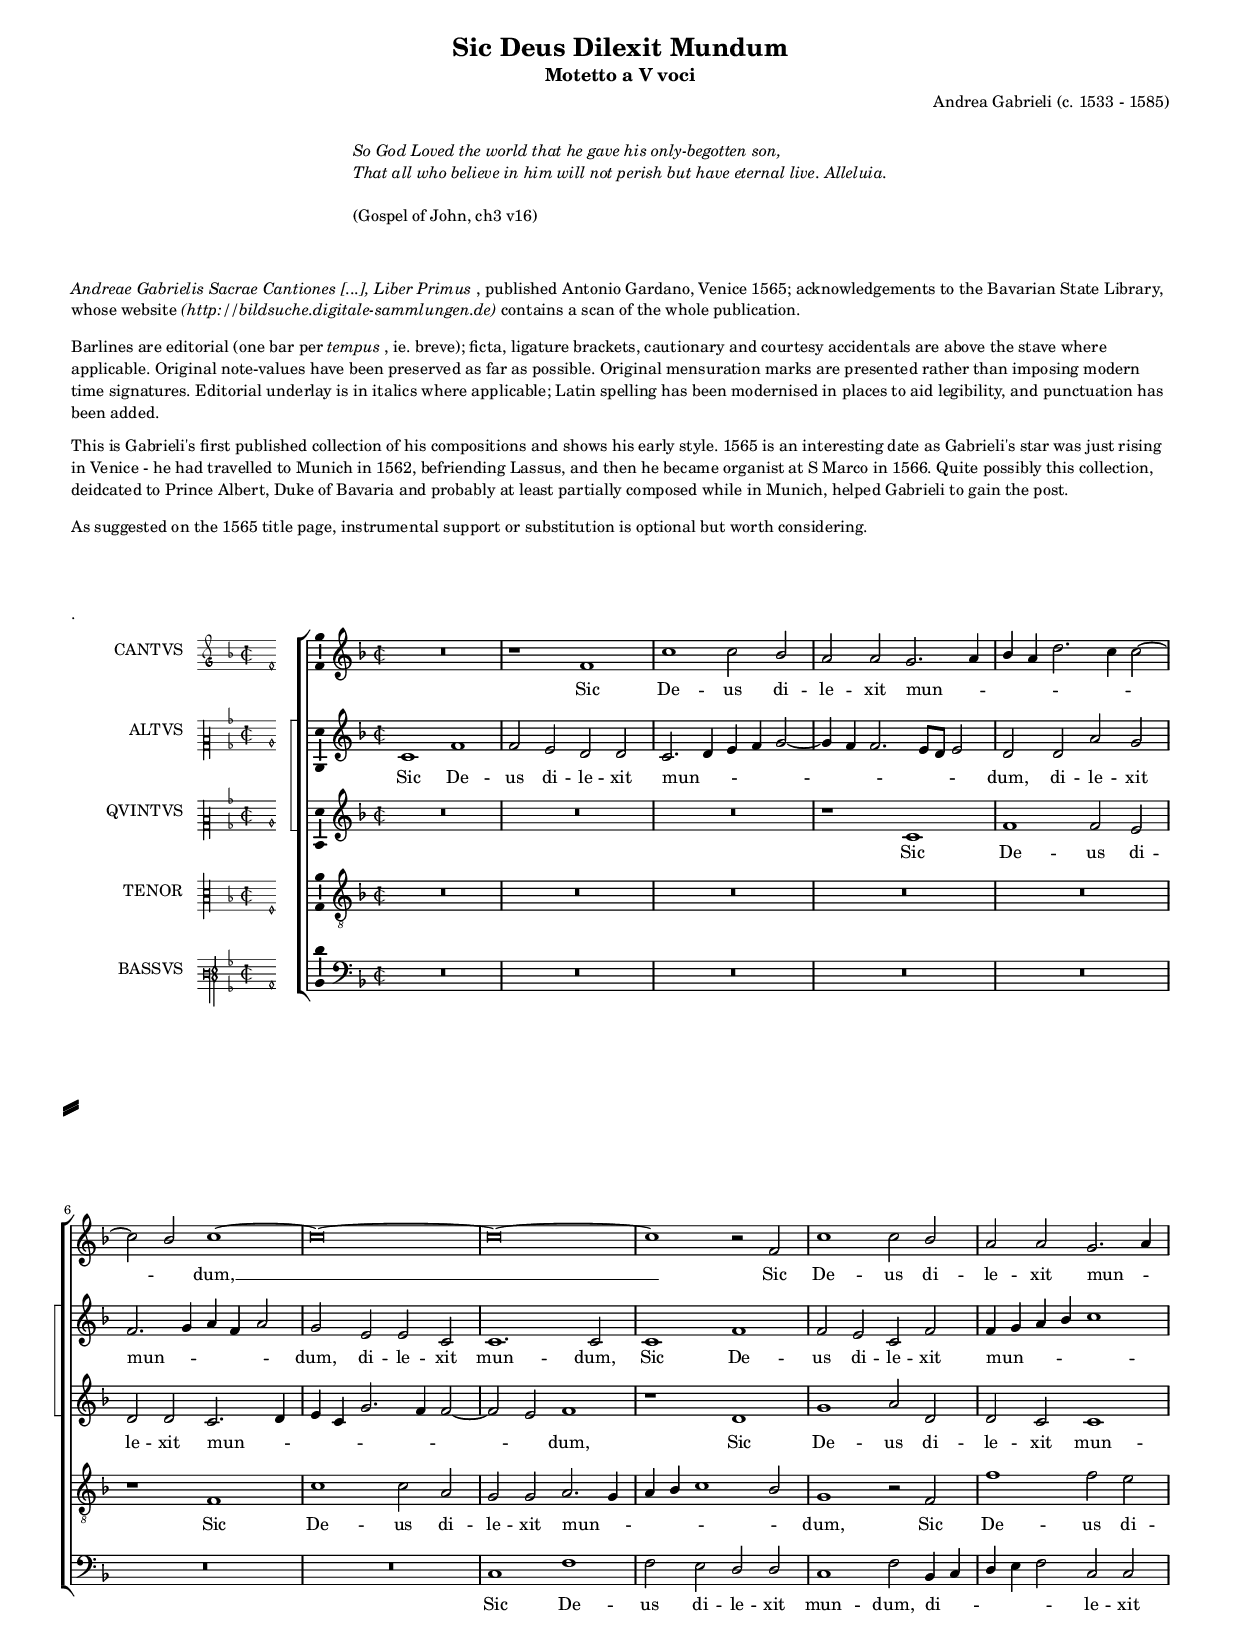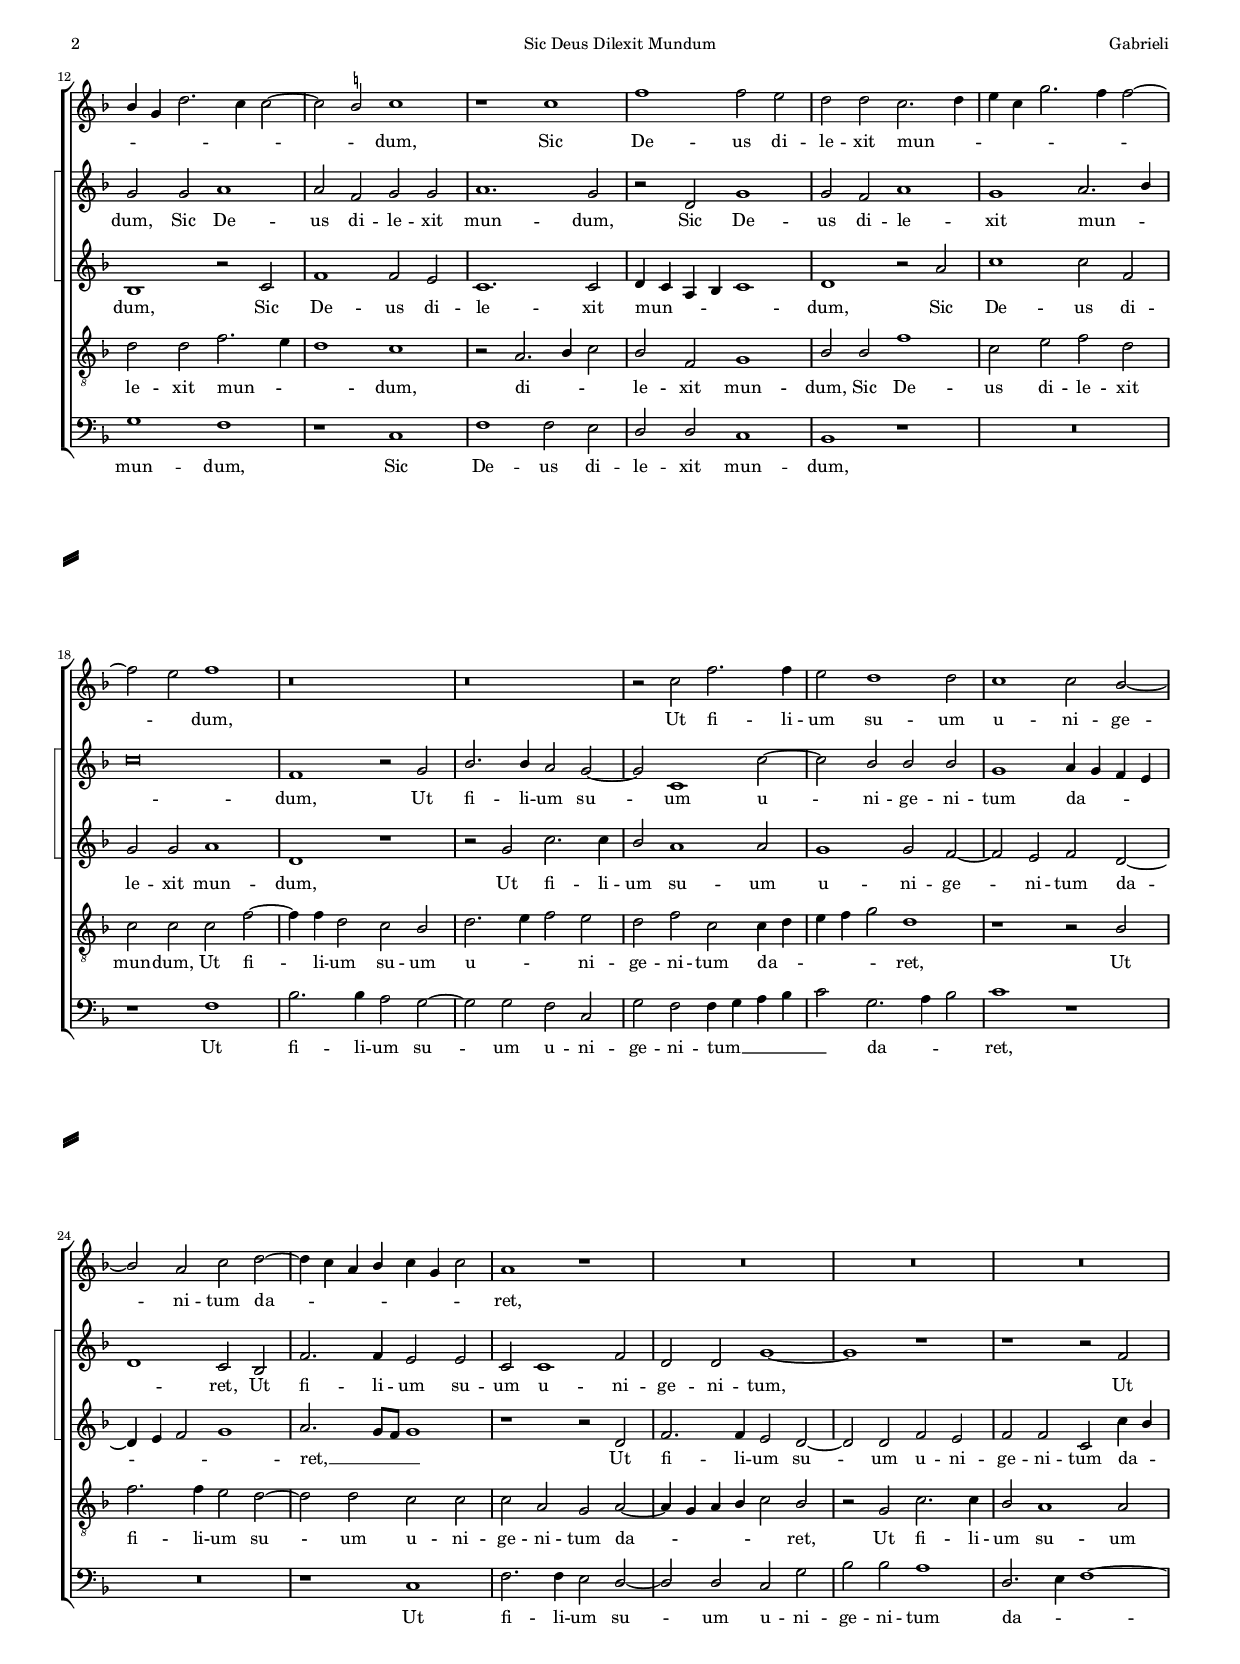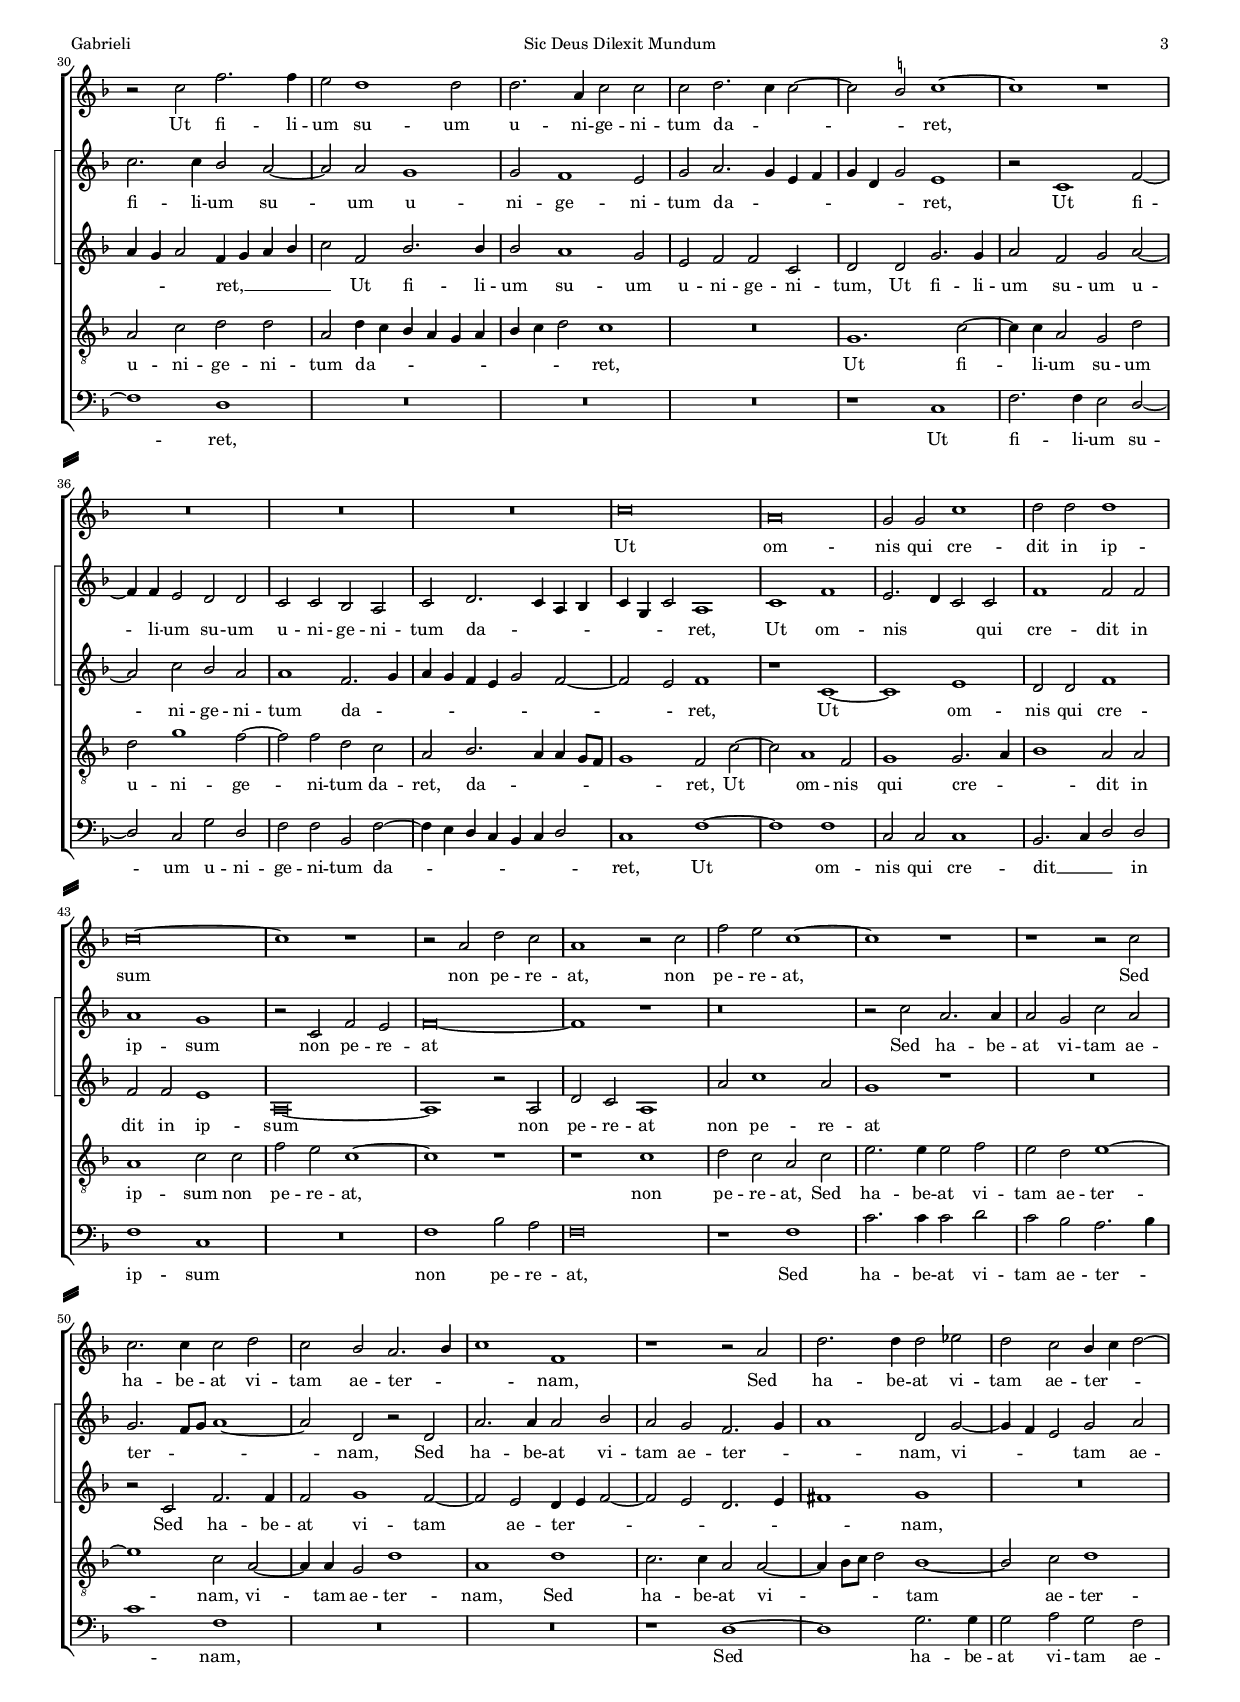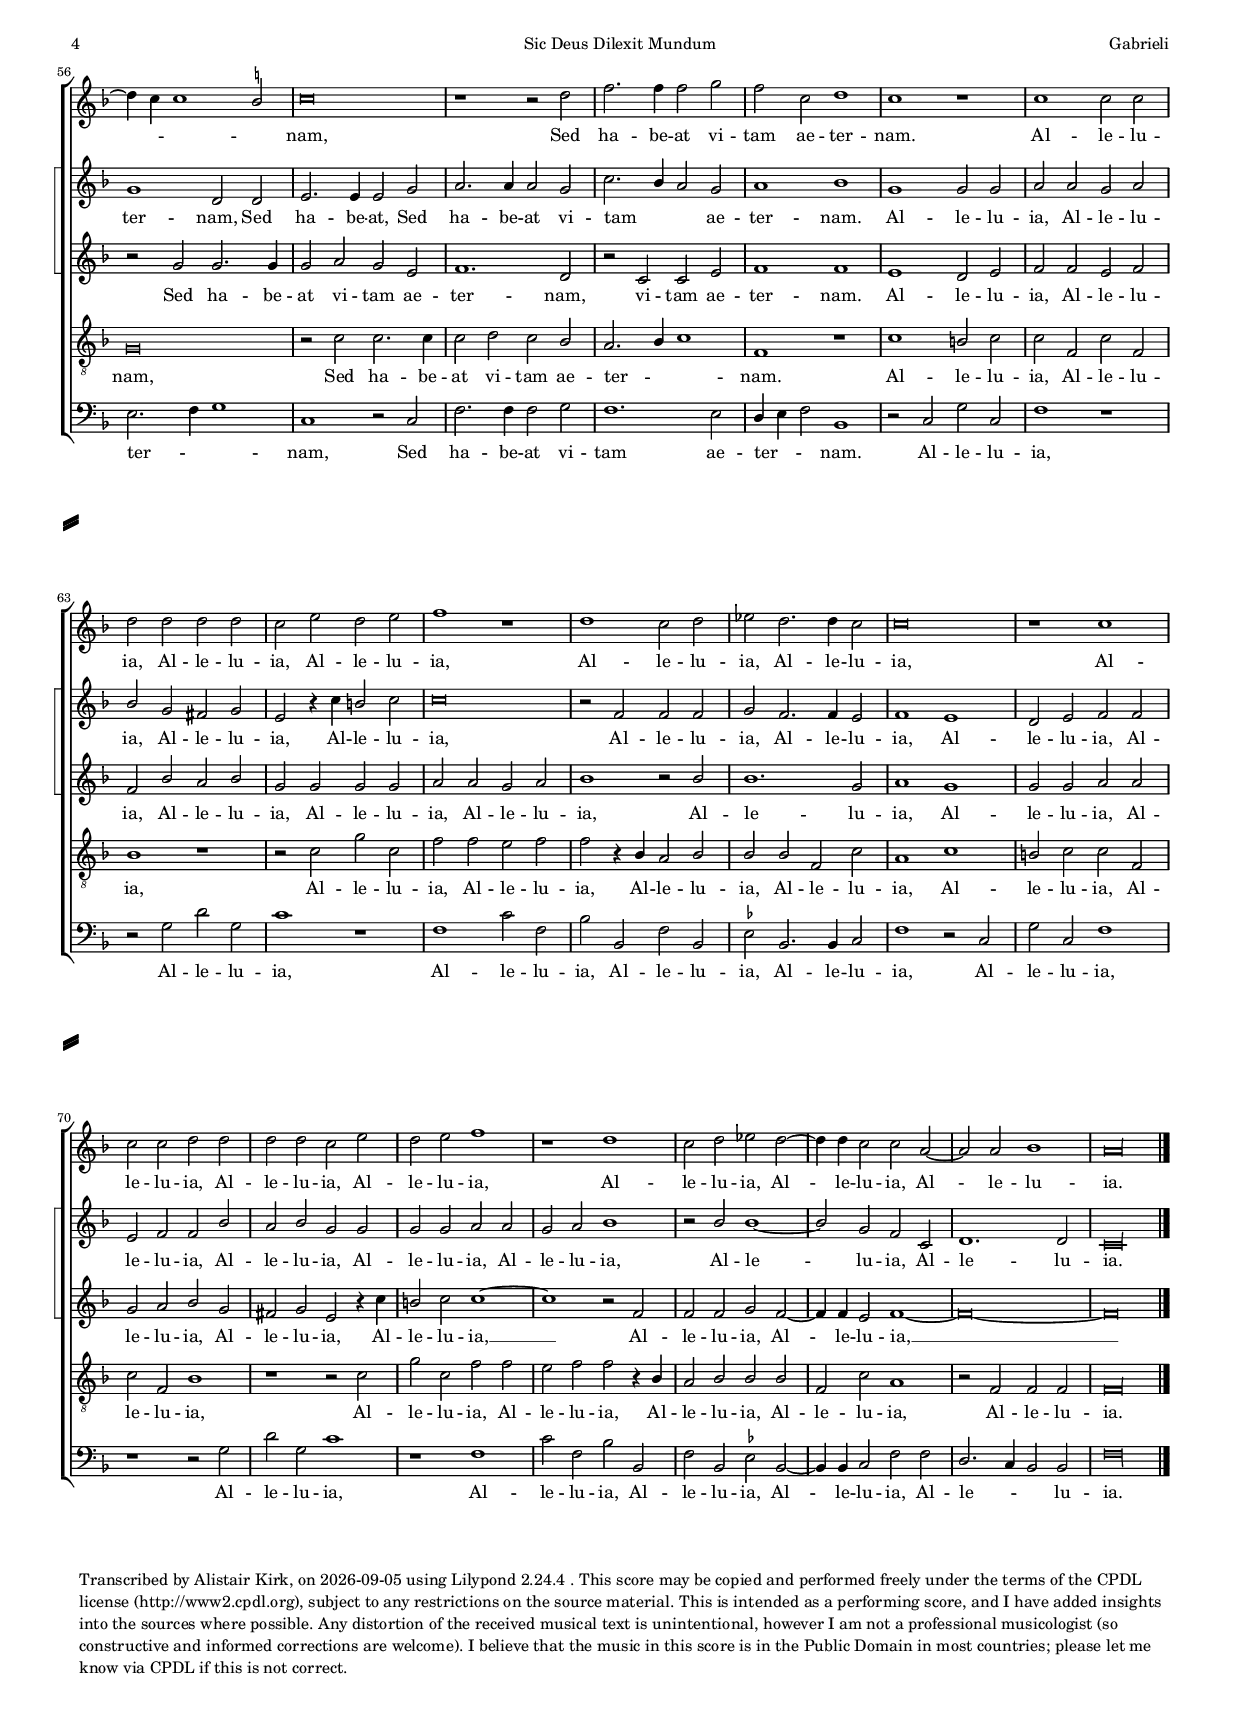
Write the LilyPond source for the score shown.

%
%  Alistair Kirk's Lilypond Template for Polyphonic Music - last revised 2018-09-03.
%
%
%  If you can't be bothered to learn how to use lilypond properly (fair enough) then you can still easily make many 
%  commonly-needed changes to this score - including transposition, clefs, music size, titles etc etc - using my 
%  easy online guide at https://guidallambert.github.io/MusicEditing/EasyLilypondCustomisation.html
%
%  Best edited using Frescobaldi!  Get it from frescobaldi.org - a highly recommended 
%  Lilypond editor.  (I also highly recommend VSCode with its Git integration for version controlling.)
%


%%%%%%%%%%%%%%%%%%
% 1 - Description of this score
%%%%%%%%%%%%%%%%%%

%%% 1A - paper layout
%

#(set-default-paper-size "a4")
#(set-global-staff-size 14)
\paper {
        left-margin   = 12\mm
        right-margin   = 12\mm
        top-margin    = 10\mm
        bottom-margin = 10\mm
}

%%% 1B - titles
%

\header {
	title = "Sic Deus Dilexit Mundum"
	subtitle = "Motetto a V voci"
	% poet = ""
	% subsubtitle = "VIII Vocum"
	% arranger = ""
	composer = "Andrea Gabrieli (c. 1533 - 1585)"
	% opus=""
}

hcomposer = "Gabrieli"
htitle = "Sic Deus Dilexit Mundum"

%%% 1C - Transposition of the whole score.
%
% This works relative to c.
%  Ie. To keep the original pitch leave this as 'c' (without quotes).
% To transpose the whole score up a tone set to 'd'.  For down a tone, set to 'bes,' (note the comma) etc
%  Everything is transposed, including key signatures etc (but prefatory staves are not affected).

TranspositionInterval = c



%%% 1D - clefs and stave labels
%

StaveAClef =  "treble"
StaveALabel =  "CANTVS"

StaveBClef =  "treble"
StaveBLabel =  "ALTVS"

StaveCClef =  "treble"
StaveCLabel =  "QVINTVS"

StaveDClef =  "treble_8"
StaveDLabel =  "TENOR"

StaveEClef =   "bass"
StaveELabel =   "BASSVS"

StaveFClef =  "treble_8"
StaveFLabel =   "Altus"

StaveGClef =   "treble_8"
StaveGLabel =   "Tenor"

StaveHClef =   "bass"
StaveHLabel =   "Bassus"

%%% 1E - key and time signature
%

gkeysig = {\key f \major}  %  Nb.  don't need to change this even if transposing - see above
global = {
	\time 2/1  %nb this might be overridden elsewhere (actually thinking of getting rid of it here...
	\gkeysig
        \override Score.MetronomeMark #'transparent = ##t
}

%%%1f  - What sound and tempo to use for the output MIDI file
%

% Tempo:
% Set the first number in the line below to set the playback speed.
% The number controls the length of the semibreve (which is the
% tactus of most 16th century polyphony written in tempus imperfectum)
% Suggest something in the range of 35 (very slow) to 65 (very fast).
% 45 is my default.

midiTactus = #(ly:make-moment 48 1)

% Playback sound:
% I think ocarina sounds a bit like a chamber organ on most General MIDI
% soundbanks, and annoys me the least of all the various terrible options,
% but suit yourself!
% "recorder" may also be useful on your computer??

MidiPlaybackSound = "ocarina"


%%%%%%%%%%%%%%%%%%
% 2 - Generic 'technical' settings (shouldn't usually need to change any of these unless personal preference suggests otherwise)
%%%%%%%%%%%%%%%%%%

\layout {
	\context {
		\Voice
			\remove "Note_heads_engraver"
			\consists "Completion_heads_engraver"
			\override NoteHead #'style = #'baroque

                         % These two go together!
                         \override Slur #'transparent = ##t
                         \override AccidentalSuggestion #'avoid-slur = #'inside  % Doesm't seem to help (in that ficta are shown way outside the stave when theres a slur) but does at least suppress all the error messages in the log file!


			\remove "Rest_engraver"
			\consists "Completion_rest_engraver"
                        \override Stem #'neutral-direction = #up

	}
	\context {
		\Staff
			\consists Ambitus_engraver
                        %% \override Stem #'thickness = #0.9
                        \RemoveEmptyStaves
	}
        \context {
                \StaffGroup
                        \consists "Separating_line_group_engraver"
	}
        \context {
                 \Score
                          \override BarNumber #'padding = #1.5
                          %\override BarNumber #'font-size = #1
                          %\override BarLine #'transparent = ##t	%% Uncomment for Mensurstriche (also change from ChoirStaff to Staffgroup and comment out completion_heads_engraver etc
                          %\override BarLine #'hair-thickness = #0.9   %% Example of how to manipulate barlines
        }
        \context {
                \Lyrics
                       %\override LyricText #'font-size = #1.2
                       %\override LyricText #'whiteout = ##t		% Might help with mensurstriche
                       %\override LyricExtender #'whiteout = ##t	% Might help with mensurstriche
                       %\override LyricHyphen #'whiteout = ##t		% Might help with mensurstriche
	}
}
\paper {
	ragged-last-bottom = ##f
  	ragged-bottom = ##f
	system-separator-markup = \slashSeparator
        evenHeaderMarkup=\markup  \fill-line { \fromproperty #'page:page-number-string \htitle \hcomposer }
	oddHeaderMarkup= \markup  \fill-line { \on-the-fly #not-first-page \hcomposer \on-the-fly #not-first-page \htitle \on-the-fly #not-first-page \fromproperty #'page:page-number-string }
         top-system-spacing #'basic-distance = #7    % Top stave is a bit too close to the page headers.
         % systems-per-page = 3  	% Lilypond rarely needs forcing like this...
         %  system-count = 13   	% ditto
         % page-count = 8    		% ditto
}




%%% The main musical content is in the two linked files below:



%%%%%%%%%%%%%%%%%%
% Some useful definitions for early music
%%%%%%%%%%%%%%%%%%

italicas=\override LyricText #'font-shape = #'italic
rectas=\override LyricText #'font-shape = #'upright
ss=\once \set suggestAccidentals = ##t
ficta = \once \set suggestAccidentals = ##t
date = #(strftime "%Y-%m-%d" (localtime (current-time)))
%m0 = \melismaEnd
%m1 = \melisma

%% Defining graphics for unusual mensural time signatures!
#(
  define ((double-time-signature2 glyph a) grob) (
       grob-interpret-markup grob (
          markup  (
            #:line ( #:musicglyph glyph #:number #:vcenter a )
          )
       )
  )
)
#(
  define ((double-time-signature3 glyph a b) grob) (
       grob-interpret-markup grob (
          markup  (
            #:line ( #:musicglyph glyph #:vcenter #:column (a b) )
          )
       )
  )
)
#(
  define ((custom-time-signature glyph) grob) (
       grob-interpret-markup grob (
          markup  (
            #:line ( #:musicglyph glyph)
          )
       )
  )
)


%%%%%%%%%%%%%%%%%%
% 3 - Score content: notes
%%%%%%%%%%%%%%%%%%

%\language "english"

StaveANotes = {

  % clef c1  % tweak / uncomment for debugging - this should override the clef in the score block

  \override Score.TimeSignature.stencil =
    #(custom-time-signature "timesig.mensural22")
  \time 2/1

  %\mark \markup \italic {"Prima Pars"}

  %\override Score.TimeSignature.stencil =
  %   #(double-time-signature2 "timesig.mensural98" "3")
  % \time 3/2

	R\breve r1
		f'1 c''1 c''2 bes'2 a'2 a'2 g'2.( a'4 bes'4 a'4 d''2. c''4 c''1 bes'2) c''\longa.
	r2	f'2 c''1 c''2 bes'2 a'2 a'2 g'2.( a'4 bes'4 g'4 d''2. c''4 c''1 \ficta b'2) c''1
	r1	c''1 f''1 f''2 e''2 d''2 d''2 c''2.( d''4 e''4 c''4 g''2. f''4 f''1 e''2) f''1
	r\longa r2
		c''2 f''2. f''4 e''2 d''1 d''2 c''1 c''2 bes'1 a'2 c''2 d''2.( c''4 a'4 bes'4 c''4 g'4 c''2) a'1
	r1 R\longa R\breve r2
		c''2 f''2. f''4 e''2 d''1 d''2 d''2. a'4 c''2 c''2 c''2 d''2.( c''4 c''1 \ficta b'2) c''\breve
	r1 R\breve R\longa
		c''\breve a'\breve g'2 g'2 c''1 d''2 d''2 d''1 c''\breve.
	r1 r2	a'2 d''2 c''2 a'1
	r2	c''2 f''2 e''2 c''\breve
	r1 r1 r2
		c''2 c''2. c''4 c''2 d''2 c''2 bes'2 a'2.( bes'4 c''1) f'1
	r1 r2	a'2 d''2. d''4 d''2 ees''2 d''2 c''2 bes'4( c''4 d''2. c''4 c''1 \ficta b'2) c''\breve
	r1 r2	d''2 f''2. f''4 f''2 g''2 f''2 c''2 d''1 c''1
	r1	c''1 c''2 c''2 d''2 d''2 d''2 d''2 c''2 e''2 d''2 e''2 f''1
	r1	d''1 c''2 d''2 ees''2 d''2. d''4 c''2 c''\breve
	r1 	c''1 c''2 c''2 d''2 d''2 d''2 d''2 c''2 e''2 d''2 e''2 f''1
	r1	d''1 c''2 d''2 ees''2 d''2. d''4 c''2 c''2 a'1 a'2 bes'1 a'\maxima*1/4

  % \cadenzaOn

  %  b'\maxima*1/4
    \bar "|."
  %\cadenzaOff


}
StaveBNotes = {

  % clef c3  % tweak / uncomment for debugging - this should override the clef in the score block

    		c'1 f'1 f'2 e'2 d'2 d'2 c'2.( d'4 e'4 f'4 g'2. f'4 f'2.( e'8 d'8 e'2) d'2
		d'2 a'2 g'2 f'2.( g'4 a'4 f'4 a'2) g'2
		e'2 e'2 c'2 c'1. c'2
		c'1 f'1 f'2 e'2 c'2 f'2 f'4( g'4 a'4 bes'4 c''1) g'2
		g'2 a'1 a'2 f'2 g'2 g'2 a'1. g'2
	r2	d'2 g'1 g'2 f'2 a'1 g'1 a'2.( bes'4 c''\breve) f'1
	r2	g'2 bes'2. bes'4 a'2 g'1 c'1 c''1 bes'2 bes'2 bes'2 g'1 a'4( g'4 f'4 e'4 d'1) c'2
		bes2 f'2. f'4 e'2 e'2 c'2 c'1 f'2 d'2 d'2 g'\breve
	r\breve r2
		f'2 c''2. c''4 bes'2 a'1 a'2 g'1 g'2 f'1 e'2 g'2 a'2.( g'4 e'4 f'4 g'4 d'4 g'2) e'1
	r2	c'1 f'2. f'4 e'2 d'2 d'2 c'2 c'2 bes2 a2 c'2 d'2.( c'4 a4 bes4 c'4 g4 c'2) a1
		c'1 f'1 e'2.( d'4 c'2) c'2 f'1 f'2 f'2 a'1 g'1
	r2	c'2 f'2 e'2 f'\breve.
	r1 r\breve r2
		c''2 a'2. a'4 a'2 g'2 c''2 a'2 g'2.( f'8 g'8 a'1.) d'2
	r2	d'2 a'2. a'4 a'2 bes'2 a'2 g'2 f'2.( g'4 a'1) d'2
		g'2.( f'4 e'2) g'2 a'2 g'1 d'2
		d'2 e'2. e'4 e'2
		g'2 a'2. a'4 a'2 g'2 c''2.( bes'4 a'2) g'2 a'1 bes'1
		g'1 g'2 g'2 a'2 a'2 g'2 a'2 bes'2 g'2 fis'2 g'2 e'2
	r4	c''4 b'2 c''2 c''\breve
	r2	f'2 f'2 f'2 g'2 f'2. f'4 e'2 f'1
		e'1 d'2 e'2 f'2 f'2 e'2 f'2 f'2
		bes'2 a'2 bes'2 g'2 g'2 g'2 g'2 a'2
		a'2 g'2 a'2 bes'1
	r2	bes'2 bes'1. g'2 f'2
		c'2 d'1. d'2 c'\maxima*1/4

}
StaveDNotes = {

  % clef c4  % tweak / uncomment for debugging - this should override the clef in the score block
  	R\longa R\longa R\breve r1
		f1 c'1 c'2  a2 g2 g2 a2.( g4 a4 bes4 c'1 bes2) g1
	r2	f2 f'1 f'2 e'2 d'2 d'2 f'2.( e'4 d'1) c'1
	r2	a2.( bes4 c'2) bes2 f2 g1 bes2
		bes2 f'1 c'2 e'2 f'2 d'2 c'2 c'2
		c'2 f'2. f'4 d'2 c'2 bes2 d'2.( e'4 f'2) e'2 d'2 f'2 c'2 c'4( d'4 e'4 f'4 g'2) d'1
	r1 r2	bes2 f'2. f'4 e'2 d'1 d'2 c'2 c'2 c'2 a2 g2 a2.( g4 a4 bes4 c'2) bes2
	r2	g2 c'2. c'4 bes2 a1 a2 a2 c'2 d'2 d'2 a2 d'4( c'4 bes4 a4 g4 a4 bes4 c'4 d'2) c'1
	R\breve
		g1. c'2. c'4 a2 g2 d'2 d'2 g'1 f'1 f'2 d'2 c'2 a2
		bes2.( a4 a4 g8 f8 g1) f2
		c'1 a1 f2 g1 g2.( a4 bes1) a2 a2 a1 c'2 c'2 f'2 e'2 c'\breve
	r\breve
		c'1 d'2 c'2 a2
		c'2 e'2. e'4 e'2 f'2 e'2 d'2 e'\breve c'2
		a2. a4 g2 d'1 a1
		d'1 c'2. c'4 a2 a2.( bes8 c'8 d'2) bes1. c'2 d'1 g\breve
	r2	c'2 c'2. c'4 c'2 d'2 c'2 bes2 a2.( bes4 c'1) f1
	r1	c'1 b2 c'2 c'2 f2 c'2 f2 bes1
	r1 r2	c'2 g'2 c'2 f'2 f'2 e'2 f'2 f'2
	r4	bes4 a2 bes2 bes2 bes2 f2 c'2 a1
		c'1 b2 c'2 c'2 f2 c'2 f2 bes1
	r1 r2	c'2 g'2 c'2 f'2 f'2 e'2 f'2 f'2
        r4	bes4 a2 bes2 bes2 bes2 f2 c'2 a1
	r2	f2 f2 f2 f\maxima*1/4

}
StaveCNotes = {

  % clef c4  % tweak / uncomment for debugging - this should override the clef in the score block

  	R\longa R\breve r1
		c'1 f'1 f'2 e'2 d'2 d'2 c'2.( d'4 e'4 c'4 g'2. f'4 f'1 e'2) f'1
	r1	d'1 g'1 a'2 d'2 d'2 c'2 c'1 bes1
	r2	c'2 f'1 f'2 e'2 c'1. c'2 d'4( c'4 a4 bes4 c'1) d'1
	r2	a'2 c''1 c''2 f'2 g'2 g'2 a'1 d'1
	r1 r2	g'2 c''2. c''4 bes'2 a'1 a'2 g'1 g'2 f'1 e'2 f'2 d'2.( e'4 f'2 g'1) a'2.( g'8 f'8 g'1)
	r1 r2	d'2 f'2. f'4 e'2 d'1 d'2 f'2 e'2 f'2 f'2 c'2 c''4( bes'4 a'4 g'4 a'2) f'4( g'4 a'4 bes'4 c''2)
		f'2 bes'2. bes'4 bes'2 a'1 g'2 e'2 f'2 f'2 c'2 d'2
		d'2 g'2. g'4 a'2 f'2 g'2 a'1 c''2 bes'2 a'2 a'1 f'2.( g'4 a'4 g'4 f'4 e'4 g'2 f'1 e'2) f'1
	r1	c'\breve e'1 d'2 d'2 f'1 f'2 f'2 e'1 a\breve.
	r2	a2 d'2 c'2 a1 a'2 c''1 a'2 g'1
	r1 R\breve r2
		c'2   f'2. f'4 f'2 g'1 f'1 e'2 d'4( e'4 f'1 e'2 d'2. e'4 fis'1) g'1
	R\breve r2
		g'2 g'2. g'4 g'2 a'2 g'2 e'2 f'1. d'2
	r2	c'2 c'2 e'2 f'1 f'1
		e'1 d'2 e'2 f'2 f'2 e'2 f'2 f'2 bes'2 a'2 bes'2 g'2
		g'2 g'2 g'2 a'2 a'2 g'2 a'2 bes'1
	r2	bes'2 bes'1. g'2 a'1 g'1 g'2 g'2 a'2
		a'2 g'2 a'2 bes'2 g'2 fis'2 g'2 e'2
	r4	c''4 b'2 c''2 c''\breve
	r2	f'2 f'2 f'2 g'2 f'2. f'4 e'2 f'1~ f'\maxima*1/2
}
StaveENotes = {
	R\longa R\longa R\longa R\breve
		c1 f1 f2 e2 d2 d2 c1 f2 bes,4( c4 d4 e4 f2) c2 c2 g1 f1
	r1	c1 f1 f2 e2 d2 d2 c1 bes,1
	r1 R\breve r1
		f1 bes2. bes4 a2 g1 g2 f2 c2 g2 f2 f4( g4 a4 bes4 c'2) g2.( a4 bes2) c'1
	r1 R\breve r1
		c1 f2. f4 e2 d1 d2 c2 g2 bes2 bes2 a1 d2.( e4 f\breve)d1
	R\longa R\breve r1
		c1 f2. f4 e2 d1 c2 g2 d2 f2 f2 bes,2 f2.( e4 d4 c4 bes,4 c4 d2) c1
		f\breve f1 c2 c2 c1 bes,2.( c4 d2) d2 f1 c1
	R\breve
		f1 bes2 a2 f\breve
	r1	f1 c'2. c'4 c'2 d'2 c'2 bes2 a2.( bes4 c'1) f1
	R\longa r1
		d\breve	g2. g4 g2 a2 g2 f2 e2.( f4 g1) c1
	r2	c2 f2. f4 f2 g2 f1. e2 d4( e4 f2) bes,1
	% Alleluia
	r2	c2 g2 c2 f1
	r1 r2	g2 d'2 g2 c'1
	r1	f1 c'2 f2 bes2 bes,2 f2 bes,2 \ficta ees2 bes,2. bes,4 c2 f1
	r2	c2 g2 c2 f1
	r1 r2	g2 d'2 g2 c'1
	r1	f1 c'2 f2 bes2 bes,2 f2 bes,2 \ficta ees2 bes,2. bes,4 c2 f2
		f2 d2.( c4 bes,2) bes,2 f\maxima*1/4


}
StaveFNotes = { bes }
StaveGNotes = { bes }
StaveHNotes = { bes }

% Convenient overrides - comment and uncomment to add and remove staves for quick debugging / rendering purposes:
% StaveANotes = {  }
% StaveBNotes = {  }
% StaveCNotes = {  }
% StaveDNotes = {  }
% StaveENotes = {  }
% StaveFNotes = {  }
% StaveGNotes = {  }
% StaveHNotes = {  }

%%%%%%%%%%%%%%%%%%
% 4 - Score content: text / lyrics
%%%%%%%%%%%%%%%%%%

StaveALyrics = \lyricmode {
	Sic De -- us di -- le -- xit mun -- dum, __
	Sic De -- us di -- le -- xit mun -- dum,
	Sic De -- us di -- le -- xit mun -- dum,
	Ut fi -- li -- um su -- um u -- ni -- ge -- ni -- tum da -- ret,
	Ut fi -- li -- um su -- um u -- ni -- ge -- ni -- tum da -- ret,
	Ut om -- nis qui cre -- dit in ip -- sum non pe -- re -- at,
		non pe -- re -- at,
	Sed ha -- be -- at vi -- tam ae -- ter -- nam,
	Sed ha -- be -- at vi -- tam ae -- ter -- nam,
	Sed ha -- be -- at vi -- tam ae -- ter -- nam.
	Al -- le -- lu -- ia, Al -- le -- lu -- ia,
	Al -- le -- lu -- ia, Al -- le -- lu -- ia,
	Al -- le -- lu -- ia, Al -- le -- lu -- ia,
	Al -- le -- lu -- ia, Al -- le -- lu -- ia,
	Al -- le -- lu -- ia, Al -- le -- lu -- ia,
	Al -- le -- lu -- ia.
}
StaveBLyrics = \lyricmode {
	Sic De -- us di -- le -- xit mun -- dum,
		di -- le -- xit mun -- dum,
		di -- le -- xit mun -- dum,
		Sic De -- us di -- le -- xit mun -- dum,
		Sic De -- us di -- le -- xit mun -- dum,
		Sic De -- us di -- le -- xit mun -- dum,
	Ut fi -- li -- um su -- um u -- ni -- ge -- ni -- tum da -- ret,
		Ut fi -- li -- um su -- um u -- ni -- ge -- ni -- tum,
		Ut fi -- li -- um su -- um u -- ni -- ge -- ni -- tum da -- ret,
		Ut fi -- li -- um su -- um u -- ni -- ge -- ni -- tum da -- ret,
	Ut om -- nis qui cre -- dit in ip -- sum non pe -- re -- at
	Sed ha -- be -- at vi -- tam ae -- ter -- nam,
		Sed ha -- be -- at vi -- tam ae -- ter -- nam,
		vi -- tam ae -- ter -- nam,
		Sed ha -- be -- at,
		Sed ha -- be -- at vi -- tam ae -- ter -- nam.
	Al -- le -- lu -- ia, 	Al -- le -- lu -- ia,
	        Al -- le -- lu -- ia, 	Al -- le -- lu -- ia,
	        Al -- le -- lu -- ia, 	Al -- le -- lu -- ia,
	        Al -- le -- lu -- ia, 	Al -- le -- lu -- ia,
	        Al -- le -- lu -- ia, 	Al -- le -- lu -- ia,
	        Al -- le -- lu -- ia, 	Al -- le -- lu -- ia,
	        Al -- le -- lu -- ia.
}
StaveDLyrics = \lyricmode {
  	Sic De -- us di -- le -- xit mun -- dum,
		Sic De -- us di -- le -- xit mun -- dum,
		di -- le -- xit mun -- dum,
		Sic De -- us di -- le -- xit mun -- dum,
	Ut fi -- li -- um su -- um u -- ni -- ge -- ni -- tum da -- ret,
		Ut fi -- li -- um su -- um u -- ni -- ge -- ni -- tum da -- ret,
		Ut fi -- li -- um su -- um u -- ni -- ge -- ni -- tum da -- ret,
		Ut fi -- li -- um su -- um u -- ni -- ge -- ni -- tum da -- ret,
                da -- ret,
	Ut om -- nis qui cre -- dit in ip -- sum non pe -- re -- at,
		non pe -- re -- at,
	Sed ha -- be -- at vi -- tam ae -- ter -- nam,
		vi -- tam ae -- ter -- nam,
		Sed ha -- be -- at vi -- tam ae -- ter -- nam,
		Sed ha -- be -- at vi -- tam ae -- ter -- nam.
	Al -- le -- lu -- ia, 	Al -- le -- lu -- ia,
	Al -- le -- lu -- ia, 	Al -- le -- lu -- ia,
	Al -- le -- lu -- ia, 	Al -- le -- lu -- ia,
	Al -- le -- lu -- ia, 	Al -- le -- lu -- ia,
	Al -- le -- lu -- ia, 	Al -- le -- lu -- ia,
	Al -- le -- lu -- ia, 	Al -- le -- lu -- ia,
	Al -- le -- lu -- ia.

}
StaveCLyrics = \lyricmode {
  	Sic De -- us di -- le -- xit mun -- dum,
		Sic De -- us di -- le -- xit mun -- dum,
		Sic De -- us di -- le -- xit mun -- dum,
		Sic De -- us di -- le -- xit mun -- dum,
	Ut fi -- li -- um su -- um u -- ni -- ge -- ni -- tum da -- ret, __
	        Ut fi -- li -- um su -- um u -- ni -- ge -- ni -- tum da -- ret, __
		Ut fi -- li -- um su -- um u -- ni -- ge -- ni -- tum,
		Ut fi -- li -- um su -- um u -- ni -- ge -- ni -- tum da -- ret,
	Ut om -- nis qui cre -- dit in ip -- sum non pe -- re -- at
		non pe -- re -- at
	Sed ha -- be -- at vi -- tam ae -- ter -- nam,
		Sed ha -- be -- at vi -- tam ae -- ter -- nam,
		vi -- tam ae -- ter -- nam.
	Al -- le -- lu -- ia, 	Al -- le -- lu -- ia,
	        Al -- le -- lu -- ia, 	Al -- le -- lu -- ia,
	        Al -- le -- lu -- ia, 	Al -- le -- lu -- ia,
	        Al -- le -- lu -- ia, 	Al -- le -- lu -- ia,
	        Al -- le -- lu -- ia, 	Al -- le -- lu -- ia, __
	        Al -- le -- lu -- ia, 	Al -- le -- lu -- ia, __
	        Al -- le -- lu -- ia, 	Al -- le -- lu -- ia.

}
StaveELyrics = \lyricmode {
  	Sic De -- us di -- le -- xit mun -- dum,
		di -- le -- xit mun -- dum,
		Sic De -- us di -- le -- xit mun -- dum,
	Ut fi -- li -- um su -- um u -- ni -- ge -- ni -- tum __ da -- ret,
		Ut fi -- li -- um su -- um u -- ni -- ge -- ni -- tum da -- ret,
		Ut fi -- li -- um su -- um u -- ni -- ge -- ni -- tum da -- ret,
	Ut om -- nis qui cre -- dit __ in ip -- sum non pe -- re -- at,
	Sed ha -- be -- at vi -- tam ae -- ter -- nam,
		Sed ha -- be -- at vi -- tam ae -- ter -- nam,
		Sed ha -- be -- at vi -- tam ae -- ter -- nam.
	Al -- le -- lu -- ia, 	Al -- le -- lu -- ia,
	Al -- le -- lu -- ia, 	Al -- le -- lu -- ia,
	Al -- le -- lu -- ia, 	Al -- le -- lu -- ia,
	Al -- le -- lu -- ia, 	Al -- le -- lu -- ia,
	Al -- le -- lu -- ia, 	Al -- le -- lu -- ia,
	Al -- le -- lu -- ia.

}
StaveFLyrics = \lyricmode { A }
StaveGLyrics = \lyricmode { A }

 % Tanslation and attribution of text
 \markup {
        \vspace #1
	\fill-line {
		\column {
      \vspace #1
			\line { \italic { So God Loved the world that he gave his only-begotten son, } }
			\line { \italic { That all who  believe in him will not perish but have eternal live.  Alleluia. } }

			\vspace #1
			\line { (Gospel of John, ch3 v16) }


		}
	}
}


%%%%%%%%%%%%%%%%%%
% 5 - Editorial content, including prefatory stave / incipit settings and notes
%%%%%%%%%%%%%%%%%%

 %  Should very rarely need to be touched once a given piece has been typeset

% 5a Editorial method and comments
\markup {
    \vspace #3
    \column {
          %\wordwrap  { \italic { Music source and editorial comments go here.} }

          \wordwrap  {
              \italic {Andreae Gabrielis Sacrae Cantiones [...], Liber Primus}
              , published Antonio Gardano, Venice 1565;
              acknowledgements to the Bavarian State Library,
              whose website \italic{(http://bildsuche.digitale-sammlungen.de)} contains a scan of the whole publication.
          }
          \vspace #1
          \wordwrap  {
              Barlines are editorial (one bar per \italic {tempus}, ie. breve);
              ficta, ligature brackets, cautionary and courtesy accidentals are above the stave where applicable.
              Original note-values have been preserved as far as possible.
              Original mensuration marks are presented rather than imposing modern time signatures.
              Editorial underlay is in italics where applicable;
              Latin spelling has been modernised in places to aid legibility, and punctuation has been
              added.
          }
          \vspace #1
          \wordwrap {
              This is Gabrieli's first published collection of his compositions
              and shows his early style.  1565 is an interesting date as Gabrieli's
              star was just rising in Venice - he had travelled to Munich in 1562,
              befriending Lassus, and then he became organist at S Marco in 1566.
              Quite possibly this collection,  deidcated to Prince Albert, Duke of Bavaria
              and probably at least partially composed while in Munich,
              helped Gabrieli to gain the post.
          }
          \vspace #1
          \wordwrap {
              As suggested on the 1565 title page, instrumental support or substitution
              is optional but worth considering.
	  }
	  \vspace #3
	  .
    }
}

%% 5b - Plainsong incipit - obviously, comment out as required.
%\score   {
%    \transpose c \TranspositionInterval <<
%          \new Staff \with { \remove "Time_signature_engraver" \remove "Ambitus_engraver" } {
%                \set Staff.instrumentName = "Intonation"
%                \clef "treble_8"  \global  \cadenzaOn              <<  {
%                          \override Voice.Slur #'tran%sparent = ##f
%                          f4 s8 f4 s8 f4( g4) s8 g4.
%                      }\addlyrics {  In -- ci -- pit here. }
%               >>
%          }
%     >>
%    \layout {\context { \Voice \remove "Stem_engraver" } }
%}


% 5c - Prefatory staves
\layout {   % Need to modify a couple of settings in the main score layout as well
             indent=4\cm
              \context { \Staff
                         \override InstrumentName #'padding = 2
                         \override InstrumentName #'self-alignment-X = #RIGHT
              }
}
PrefatorySettings = {
  		%\override NoteHead   #'style = #'neomensural      % ie. can set to either Mensural or Neomensural
		%\override Rest #'style = #'neomensural
		%\override Staff.TimeSignature #'style = #'neomensural
                \override Flag #'style = #'mensural
                \autoBeamOff
                 \override Staff.InstrumentName #'Y-extent = #'(-4 . 4)
                 \override Staff.InstrumentName #'self-alignment-X = #RIGHT
                \override Staff.InstrumentName #'padding = 2
                % Uncomment these if you want eg. double b flat in key sig using c2 or f3 clef etc
                % May also have to tweak the numbers (4 vs 5 etc)
                \override Staff.KeySignature.flat-positions = #'((-4 . 4))
                \override Staff.KeySignature.sharp-positions = #'((-4 . 4))
                \cadenzaOn
                \key f \major
		            \time 2/2
                \huge
}
PrefatoryLayout = \layout {   % Set the layout inside the incipit
		\context {\Voice
			\remove Ligature_bracket_engraver
			\consists Mensural_ligature_engraver

		}
                \context { \Staff \remove Ambitus_engraver}
		line-width=5
                indent =  0
                ragged-right = ##f
		ragged-last = ##f
                system-count = #1
}
PrefStaveA = \markup {
	\score {
                \new MensuralVoice {
                    \set Staff.instrumentName=\StaveALabel
                    \PrefatorySettings
                    \clef "petrucci-g2"
                    f'1
                     \bar"" \skip1
		}  \layout {\PrefatoryLayout}
	}
}
PrefStaveB = \markup {
	\score {
                \new MensuralVoice {
                    \set Staff.instrumentName=\StaveBLabel
                    \PrefatorySettings
                    \clef "petrucci-c2"
                    c'1
                     \bar"" \skip1
		}  \layout {\PrefatoryLayout}
	}
}
PrefStaveC = \markup {
	\score {
                \new MensuralVoice {
                    \set Staff.instrumentName=\StaveCLabel
                    \PrefatorySettings
                    \clef "petrucci-c2"
                    c'1
                     \bar"" \skip1
		}  \layout {\PrefatoryLayout}
	}
}
PrefStaveD = \markup {
	\score {
                \new MensuralVoice {
                    \set Staff.instrumentName=\StaveDLabel
                    \PrefatorySettings
                    \clef "petrucci-c3"
                    f1
                     \bar"" \skip1
		}  \layout {\PrefatoryLayout}
	}
}
PrefStaveE = \markup {
	\score {
          \new MensuralVoice {
                    \set Staff.instrumentName=\StaveELabel
                    \PrefatorySettings
                    \clef "petrucci-f3"
                    c1
                     \bar"" \skip1
		}  \layout {\PrefatoryLayout}
	}
}
PrefStaveF = \markup {
	\score {
                \new MensuralVoice {
                    \set Staff.instrumentName=\StaveFLabel
                    \PrefatorySettings
                    \clef "petrucci-f4"
                    g2
                     \bar"" \skip1
		}  \layout {\PrefatoryLayout}
	}
}
PrefStaveG = \markup {
	\score {
                \new MensuralVoice {
                    \set Staff.instrumentName=\StaveGLabel
                    \PrefatorySettings
                    \clef "petrucci-f4"
                    g2
                     \bar"" \skip1
		}  \layout {\PrefatoryLayout}
	}
}
PrefStaveH = \markup {
	\score {
                \new MensuralVoice {
                    \set Staff.instrumentName=\StaveHLabel
                    \PrefatorySettings
                    \clef "petrucci-f4"
                    f2
                     \bar"" \skip1
		}  \layout {\PrefatoryLayout}
	}
}





\version "2.18"





\header {
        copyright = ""
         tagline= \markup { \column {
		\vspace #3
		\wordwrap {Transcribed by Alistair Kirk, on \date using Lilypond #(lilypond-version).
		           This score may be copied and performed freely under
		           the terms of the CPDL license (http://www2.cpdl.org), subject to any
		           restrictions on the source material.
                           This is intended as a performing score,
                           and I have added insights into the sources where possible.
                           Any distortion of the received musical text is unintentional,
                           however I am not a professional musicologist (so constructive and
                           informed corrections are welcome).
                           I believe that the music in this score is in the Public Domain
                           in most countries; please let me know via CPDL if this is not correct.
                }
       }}
}




%%%%%%%%%%%%%%%%%%
% 6 - Staff definitions
%%%%%%%%%%%%%%%%%%

% Should very rarely need to be touched once a given piece has been typeset
%
% Nb. this is the really main structure of the .ly file;
% it needs to go at the end because it references variables
% containing the notes and lyrics etc, which need to have
% been defined before the parser reads this section
%
% When making a new edition, just comment out the staves you don't need.

\score {
	\transpose c \TranspositionInterval <<
		\new ChoirStaff = "MainChoirStaff" <<	 	% choir staff = group of staves formatted for a choir

                  \set ChoirStaff.systemStartDelimiterHierarchy = #'(SystemStartBracket  a (SystemStartSquare b c) d e )  % Uncomment and twiddle to create square brackets for gouping staves etc
			\set ChoirStaff.midiInstrument = \MidiPlaybackSound  %  "recorder" and "tuba" may also  be useful?
                        %\set ChoirStaff.midiMaximumVolume = 127  % Need to find a good value for this.

                        \new Staff = "StaveA" { <<
                              \new Voice = "StaveAVoice"  {
                                    \set Staff.instrumentName =\PrefStaveA
                                    %\set Staff.shortInstrumentName =
                                    %\StaveALabel[1]
                                    \set Staff.midiPanPosition = #-0.8
                                    \clef \StaveAClef
                                    \global		% inherit key and time sig etc from the score
                                    \StaveANotes		% actual notes are in a variable as defined above
                                    %\bar "|." 		% nb. final barline only necessary in one voice
                              }
                        >> }
			\new Lyrics = "StaveA_Lyrics" \lyricsto StaveAVoice { \StaveALyrics }

                        \new Staff = "StaveB" { <<
                              \new Voice = "StaveBVoice"  {
                                    \set Staff.instrumentName =\PrefStaveB
                                    \set Staff.midiPanPosition = #0.8
                                    \clef \StaveBClef
                                    \global		% inherit key and time sig etc from the score
                                    \StaveBNotes		% actual notes are in a variable as defined above
                              }
                        >> }
			\new Lyrics = "StaveB_Lyrics" \lyricsto StaveBVoice { \StaveBLyrics }

                         \new Staff = "StaveC" { <<
                              \new Voice = "StaveCVoice"  {
                                    \set Staff.instrumentName =\PrefStaveC
                                    \set Staff.midiPanPosition = #-0.4
                                    \clef \StaveCClef
                                    \global		% inherit key and time sig etc from the score
                                    \StaveCNotes		% actual notes are in a variable as defined above
                              }
                        >> }
			\new Lyrics = "StaveC_Lyrics" \lyricsto StaveCVoice { \StaveCLyrics }

                        \new Staff = "StaveD" { <<
                              \new Voice = "StaveDVoice"  {
                                    \set Staff.instrumentName =\PrefStaveD
                                    \set Staff.midiPanPosition = #0.4
                                    \clef \StaveDClef
                                    \global		% inherit key and time sig etc from the score
                                    \StaveDNotes		% actual notes are in a variable as defined above
                              }
                        >> }
			\new Lyrics = "StaveD_Lyrics" \lyricsto StaveDVoice { \StaveDLyrics }

                        \new Staff = "StaveE" { <<
                             \new Voice = "StaveEVoice"  {
                                    \set Staff.instrumentName =\PrefStaveE
                                    \set Staff.midiPanPosition = #0.4
                                    \clef \StaveEClef
                                   \global		% inherit key and time sig etc from the score
                                    \StaveENotes		% actual notes are in a variable as defined above
                              }
                        >> }
			\new Lyrics = "StaveE_Lyrics" \lyricsto StaveEVoice { \StaveELyrics }

                        %\new Staff = "StaveF" { <<
                        %      \new Voice = "StaveFVoice"  {
                        %            \set Staff.instrumentName =\PrefStaveF
                        %	     \set Staff.midiPanPosition = #0.4
                        %            \clef \StaveFClef
                        %            \global		% inherit key and time sig etc from the score
                        %            \StaveFNotes		% actual notes are in a variable as defined above
                        %      }
                        %>> }
			%\new Lyrics = "StaveF_Lyrics" \lyricsto StaveFVoice { \StaveFLyrics }

                        % \new Staff = "StaveG" { <<
                        %      \new Voice = "StaveGVoice"  {
                        %            \set Staff.instrumentName =\PrefStaveG
                        %	     \set Staff.midiPanPosition = #0.4
                        %            \clef \StaveGClef
                        %            \global		% inherit key and time sig etc from the score
                        %            \StaveGNotes		% actual notes are in a variable as defined above
                        %      }
                        %>> }
			%\new Lyrics = "StaveG_Lyrics" \lyricsto StaveGVoice { \StaveGLyrics }

                        %\new Staff = "StaveH" { <<
                        %      \new Voice = "StaveHVoice"  {
                        %            \set Staff.instrumentName =\PrefStaveH
                        %	     \set Staff.midiPanPosition = #0.4
                        %            \clef \StaveHClef
                        %            \global		% inherit key and time sig etc from the score
                        %            \StaveHNotes		% actual notes are in a variable as defined above
                        %      }
                        %>> }
			%\new Lyrics = "StaveH_Lyrics" \lyricsto StaveHVoice { \StaveHLyrics }
                >>
	>>
	\layout {}
	\midi {
		\context { \Score
			tempoWholesPerMinute = \midiTactus
                }
	}
}
\version "2.18"



\version "2.18"